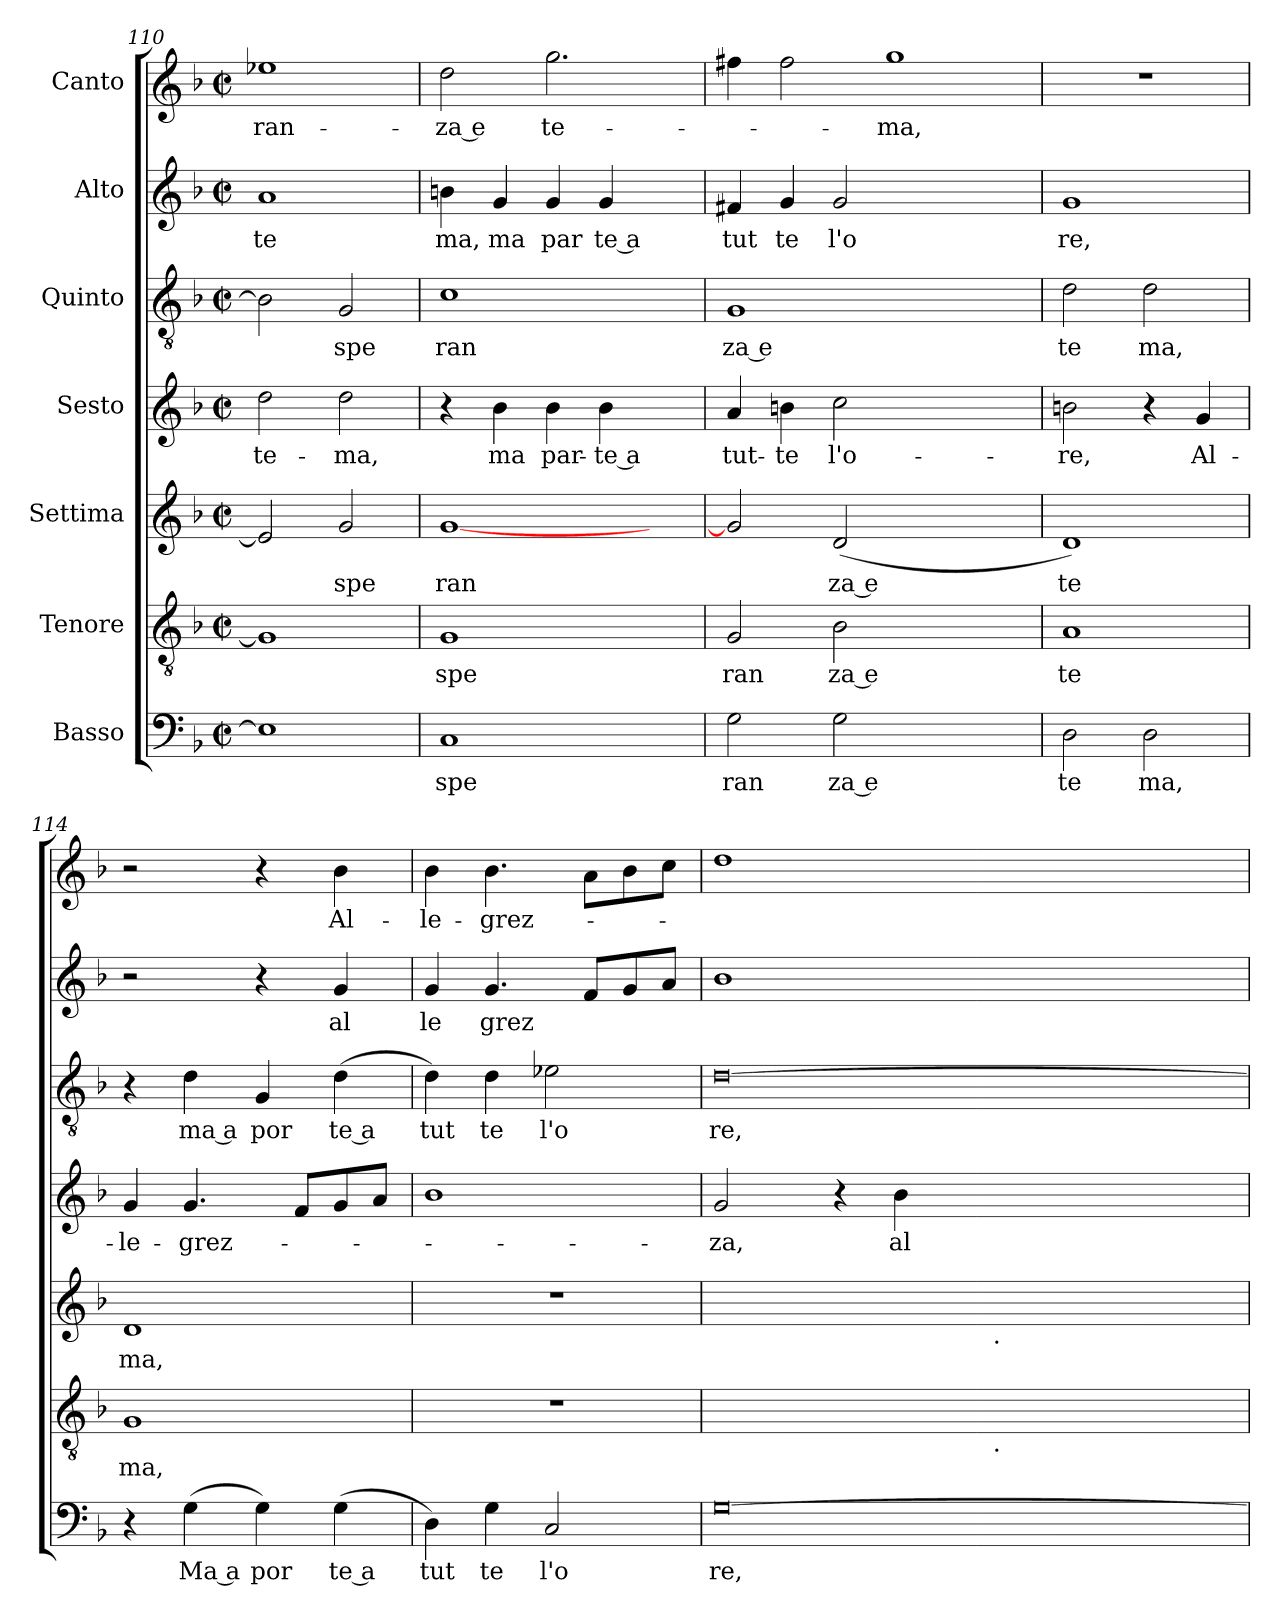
**kern	**text	**kern	**text	**kern	**text	**kern	**text	**kern	**text	**kern	**text	**kern	**text
*part7	*part7	*part6	*part6	*part5	*part5	*part4	*part4	*part3	*part3	*part2	*part2	*part1	*part1
*staff7	*staff7	*staff6	*staff6	*staff5	*staff5	*staff4	*staff4	*staff3	*staff3	*staff2	*staff2	*staff1	*staff1
*I"Basso	*	*I"Tenore	*	*I"Settima	*	*I"Sesto	*	*I"Quinto	*	*I"Alto	*	*I"Canto	*
*clefF4	*	*clefGv2	*	*clefG2	*	*clefG2	*	*clefGv2	*	*clefG2	*	*clefG2	*
*k[b-]	*	*k[b-]	*	*k[b-]	*	*k[b-]	*	*k[b-]	*	*k[b-]	*	*k[b-]	*
*F:	*	*F:	*	*F:	*	*F:	*	*F:	*	*F:	*	*F:	*
*M2/2	*	*M2/2	*	*M2/2	*	*M2/2	*	*M2/2	*	*M2/2	*	*M2/2	*
*met(c|)	*	*met(c|)	*	*met(c|)	*	*met(c|)	*	*met(c|)	*	*met(c|)	*	*met(c|)	*
=110	=110	=110	=110	=110	=110	=110	=110	=110	=110	=110	=110	=110	=110
!	!	!	!	!	!	!	!LO:LY:b	!	!	!	!LO:LY:b	!	!LO:LY:b
1E-]	.	1G]	.	2e-/]	.	2dd\	te-	2B-\]	.	1a	te	1ee-X	-ran-
!	!	!	!	!	!LO:LY:b	!	!LO:LY:b	!	!LO:LY:b	!	!	!	!
.	.	.	.	2g/	spe	2dd\	-ma,	2G/	spe	.	.	.	.
=111	=111	=111	=111	=111	=111	=111	=111	=111	=111	=111	=111	=111	=111
!	!LO:LY:b	!	!LO:LY:b	!	!LO:LY:b	!	!	!	!LO:LY:b	!	!LO:LY:b	!	!LO:LY:b
1C	spe	1G	spe	[1g	ran	4r	.	1c	ran	4bn\	ma,	2dd\	-za e
!	!	!	!	!	!	!	!LO:LY:b	!	!	!	!LO:LY:b	!	!
.	.	.	.	.	.	4b-\	ma	.	.	4g/	ma	.	.
!	!	!	!	!	!	!	!LO:LY:b	!	!	!	!LO:LY:b	!	!LO:LY:b
.	.	.	.	.	.	4b-\	par-	.	.	4g/	par	2.gg\	te-
!	!	!	!	!	!	!	!LO:LY:b	!	!	!	!LO:LY:b	!	!
.	.	.	.	.	.	4b-\	-te a	.	.	4g/	te a	.	.
4ryy	.	4ryy	.	4ryy	.	4ryy	.	4ryy	.	4ryy	.	.	.
=112	=112	=112	=112	=112	=112	=112	=112	=112	=112	=112	=112	=112	=112
!	!LO:LY:b	!	!LO:LY:b	!	!	!	!LO:LY:b	!	!LO:LY:b	!	!LO:LY:b	!	!
2G\	ran	2G/	ran	2g/]	.	4a/	tut-	1G	za e	4f#X/	tut	4ff#X\	.
!	!	!	!	!	!	!	!LO:LY:b	!	!	!	!LO:LY:b	!	!
.	.	.	.	.	.	4bn\	-te	.	.	4g/	te	2ff#\	.
!	!LO:LY:b	!	!LO:LY:b	!	!LO:LY:b	!	!LO:LY:b	!	!	!	!LO:LY:b	!	!
2G\	za e	2B-\	za e	(<2d/	za e	2cc\	l'o-	.	.	2g/	l'o	.	.
!	!	!	!	!	!	!	!	!	!	!	!	!	!LO:LY:b
.	.	.	.	.	.	.	.	.	.	.	.	1gg	-ma,
2.ryy	.	2.ryy	.	2.ryy	.	2.ryy	.	2.ryy	.	2.ryy	.	.	.
=113	=113	=113	=113	=113	=113	=113	=113	=113	=113	=113	=113	=113	=113
!	!LO:LY:b	!	!LO:LY:b	!	!LO:LY:b	!	!LO:LY:b	!	!LO:LY:b	!	!LO:LY:b	!	!
2D\	te	1A	te	1d)	te	2bn\	-re,	2d\	te	1g	re,	1r	.
!	!LO:LY:b	!	!	!	!	!	!	!	!LO:LY:b	!	!	!	!
2D\	ma,	.	.	.	.	4r	.	2d\	ma,	.	.	.	.
!	!	!	!	!	!	!	!LO:LY:b	!	!	!	!	!	!
.	.	.	.	.	.	4g/	Al-	.	.	.	.	.	.
=114	=114	=114	=114	=114	=114	=114	=114	=114	=114	=114	=114	=114	=114
!	!	!	!LO:LY:b	!	!LO:LY:b	!	!LO:LY:b	!	!	!	!	!	!
4r	.	1G	ma,	1d	ma,	4g/	-le-	4r	.	2r	.	2r	.
!	!LO:LY:b	!	!	!	!	!	!LO:LY:b	!	!LO:LY:b	!	!	!	!
(>4G\	Ma a	.	.	.	.	4.g/	-grez-	4d\	ma a	.	.	.	.
!	!LO:LY:b	!	!	!	!	!	!	!	!LO:LY:b	!	!	!	!
4G\)	por	.	.	.	.	.	.	4G/	por	4r	.	4r	.
.	.	.	.	.	.	8f/L	.	.	.	.	.	.	.
!	!LO:LY:b	!	!	!	!	!	!	!	!LO:LY:b	!	!LO:LY:b	!	!LO:LY:b
(>4G\	te a	.	.	.	.	8g/	.	(>4d\	te a	4g/	al	4b-\	Al-
.	.	.	.	.	.	8a/J	.	.	.	.	.	.	.
!!LO:LB:g=z
=115	=115	=115	=115	=115	=115	=115	=115	=115	=115	=115	=115	=115	=115
!	!LO:LY:b	!	!	!	!	!	!	!	!LO:LY:b	!	!LO:LY:b	!	!LO:LY:b
4D\)	tut	1r	.	1r	.	1b-	.	4d\)	tut	4g/	le	4b-\	-le-
!	!LO:LY:b	!	!	!	!	!	!	!	!LO:LY:b	!	!LO:LY:b	!	!LO:LY:b
4G\	te	.	.	.	.	.	.	4d\	te	4.g/	grez	4.b-\	-grez-
!	!LO:LY:b	!	!	!	!	!	!	!	!LO:LY:b	!	!	!	!
2C/	l'o	.	.	.	.	.	.	2e-X\	l'o	.	.	.	.
.	.	.	.	.	.	.	.	.	.	8f/L	.	8a\L	.
.	.	.	.	.	.	.	.	.	.	8g/	.	8b-\	.
.	.	.	.	.	.	.	.	.	.	8a/J	.	8cc\J	.
!!LO:LB:g=z
=116	=116	=116	=116	=116	=116	=116	=116	=116	=116	=116	=116	=116	=116
!	!LO:LY:b	!	!	!	!	!	!LO:LY:b	!	!LO:LY:b	!	!	!	!
[0G	re,	4ryy	.	4ryy	.	2g/	-za,	[0d	re,	1b-	.	1dd	.
.	.	4ryy	.	4ryy	.	.	.	.	.	.	.	.	.
.	.	4ryy	.	4ryy	.	4r	.	.	.	.	.	.	.
!	!	!	!	!	!	!	!LO:LY:b	!	!	!	!	!	!
.	.	32ryy	.	32ryy	.	4b-\	al	.	.	.	.	.	.
.	.	32ryy	.	32ryy	.	.	.	.	.	.	.	.	.
.	.	32ryy	.	32ryy	.	.	.	.	.	.	.	.	.
.	.	32ryy	.	32ryy	.	.	.	.	.	.	.	.	.
.	.	32ryy	.	32ryy	.	.	.	.	.	.	.	.	.
.	.	32ryy	.	32ryy	.	.	.	.	.	.	.	.	.
!	!	!	!	!LO:TX:b:t=.	!	!	!	!	!	!	!	!	!
!	!	!LO:TX:b:t=.	!	!	!	!	!	!	!	!	!	!	!
.	.	32ryy	.	32ryy	.	.	.	.	.	.	.	.	.
.	.	4ryy	.	4ryy	.	.	.	.	.	.	.	.	.
.	.	.	.	.	.	1ryy	.	.	.	1ryy	.	1ryy	.
.	.	2ryy	.	2ryy	.	.	.	.	.	.	.	.	.
.	.	4ryy	.	4ryy	.	.	.	.	.	.	.	.	.
.	.	32ryy	.	32ryy	.	.	.	.	.	.	.	.	.
=	=	=	=	=	=	=	=	=	=	=	=	=	=
*-	*-	*-	*-	*-	*-	*-	*-	*-	*-	*-	*-	*-	*-
